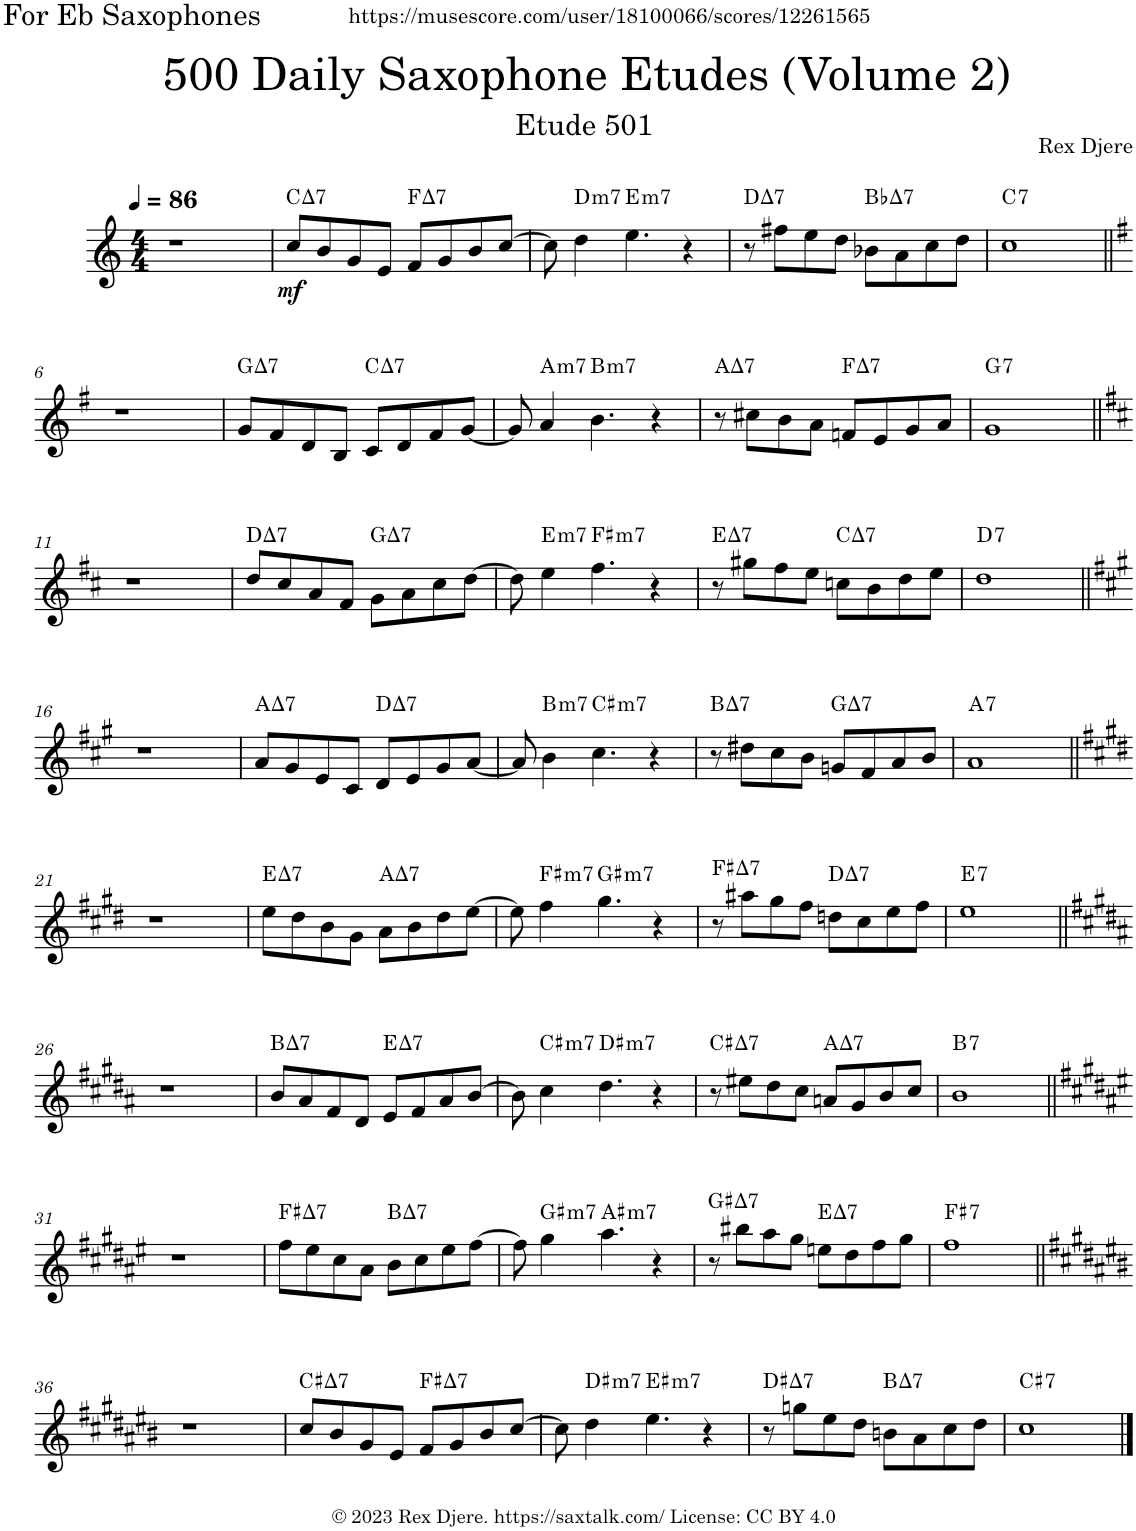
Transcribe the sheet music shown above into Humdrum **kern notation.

**kern	**dynam	**harte
*part1	*part1	*part1
*staff1	*staff1	*
*I"Alto Saxophone	*	*
*I'A. Sax.	*	*
*clefG2	*	*
*Trd5c9	*	*
*k[]	*	*
*M4/4	*	*
*MM86	*	*
=1	=1	=1
1r	.	.
=2	=2	=2
!	!LO:DY:b	!LO:H:kt=7
8cc/L	mf	C:maj7
8b/	.	.
8g/	.	.
8e/J	.	.
!	!	!LO:H:kt=7
8f/L	.	F:maj7
8g/	.	.
8b/	.	.
[8cc/J	.	.
=3	=3	=3
8cc\]	.	.
!	!	!LO:H:kt=m7
4dd\	.	D:min7
!	!	!LO:H:kt=m7
4.ee\	.	E:min7
4r	.	.
=4	=4	=4
!	!	!LO:H:kt=7
8r	.	D:maj7
8ff#X\L	.	.
8ee\	.	.
8dd\J	.	.
!	!	!LO:H:kt=7
8b-X\L	.	Bb:maj7
8a\	.	.
8cc\	.	.
8dd\J	.	.
=5	=5	=5
!	!	!LO:H:kt=7
1cc	.	C:7
!!LO:LB:g=z
=6||	=6||	=6||
*k[f#]	*	*
1r	.	.
=7	=7	=7
!	!	!LO:H:kt=7
8g/L	.	G:maj7
8f#/	.	.
8d/	.	.
8B/J	.	.
!	!	!LO:H:kt=7
8c/L	.	C:maj7
8d/	.	.
8f#/	.	.
[8g/J	.	.
=8	=8	=8
8g/]	.	.
!	!	!LO:H:kt=m7
4a/	.	A:min7
!	!	!LO:H:kt=m7
4.b\	.	B:min7
4r	.	.
=9	=9	=9
!	!	!LO:H:kt=7
8r	.	A:maj7
8cc#X\L	.	.
8b\	.	.
8a\J	.	.
!	!	!LO:H:kt=7
8fn/L	.	F:maj7
8e/	.	.
8g/	.	.
8a/J	.	.
=10	=10	=10
!	!	!LO:H:kt=7
1g	.	G:7
!!LO:LB:g=z
=11||	=11||	=11||
*k[f#c#]	*	*
1r	.	.
=12	=12	=12
!	!	!LO:H:kt=7
8dd/L	.	D:maj7
8cc#/	.	.
8a/	.	.
8f#/J	.	.
!	!	!LO:H:kt=7
8g\L	.	G:maj7
8a\	.	.
8cc#\	.	.
[8dd\J	.	.
=13	=13	=13
8dd\]	.	.
!	!	!LO:H:kt=m7
4ee\	.	E:min7
!	!	!LO:H:kt=m7
4.ff#\	.	F#:min7
4r	.	.
=14	=14	=14
!	!	!LO:H:kt=7
8r	.	E:maj7
8gg#X\L	.	.
8ff#\	.	.
8ee\J	.	.
!	!	!LO:H:kt=7
8ccn\L	.	C:maj7
8b\	.	.
8dd\	.	.
8ee\J	.	.
=15	=15	=15
!	!	!LO:H:kt=7
1dd	.	D:7
!!LO:LB:g=z
=16||	=16||	=16||
*k[f#c#g#]	*	*
1r	.	.
=17	=17	=17
!	!	!LO:H:kt=7
8a/L	.	A:maj7
8g#/	.	.
8e/	.	.
8c#/J	.	.
!	!	!LO:H:kt=7
8d/L	.	D:maj7
8e/	.	.
8g#/	.	.
[8a/J	.	.
=18	=18	=18
8a/]	.	.
!	!	!LO:H:kt=m7
4b\	.	B:min7
!	!	!LO:H:kt=m7
4.cc#\	.	C#:min7
4r	.	.
=19	=19	=19
!	!	!LO:H:kt=7
8r	.	B:maj7
8dd#X\L	.	.
8cc#\	.	.
8b\J	.	.
!	!	!LO:H:kt=7
8gn/L	.	G:maj7
8f#/	.	.
8a/	.	.
8b/J	.	.
=20	=20	=20
!	!	!LO:H:kt=7
1a	.	A:7
!!LO:LB:g=z
=21||	=21||	=21||
*k[f#c#g#d#]	*	*
1r	.	.
=22	=22	=22
!	!	!LO:H:kt=7
8ee\L	.	E:maj7
8dd#\	.	.
8b\	.	.
8g#\J	.	.
!	!	!LO:H:kt=7
8a\L	.	A:maj7
8b\	.	.
8dd#\	.	.
[8ee\J	.	.
=23	=23	=23
8ee\]	.	.
!	!	!LO:H:kt=m7
4ff#\	.	F#:min7
!	!	!LO:H:kt=m7
4.gg#\	.	G#:min7
4r	.	.
=24	=24	=24
!	!	!LO:H:kt=7
8r	.	F#:maj7
8aa#X\L	.	.
8gg#\	.	.
8ff#\J	.	.
!	!	!LO:H:kt=7
8ddn\L	.	D:maj7
8cc#\	.	.
8ee\	.	.
8ff#\J	.	.
=25	=25	=25
!	!	!LO:H:kt=7
1ee	.	E:7
!!LO:LB:g=z
=26||	=26||	=26||
*k[f#c#g#d#a#]	*	*
1r	.	.
=27	=27	=27
!	!	!LO:H:kt=7
8b/L	.	B:maj7
8a#/	.	.
8f#/	.	.
8d#/J	.	.
!	!	!LO:H:kt=7
8e/L	.	E:maj7
8f#/	.	.
8a#/	.	.
[8b/J	.	.
=28	=28	=28
8b\]	.	.
!	!	!LO:H:kt=m7
4cc#\	.	C#:min7
!	!	!LO:H:kt=m7
4.dd#\	.	D#:min7
4r	.	.
=29	=29	=29
!	!	!LO:H:kt=7
8r	.	C#:maj7
8ee#X\L	.	.
8dd#\	.	.
8cc#\J	.	.
!	!	!LO:H:kt=7
8an/L	.	A:maj7
8g#/	.	.
8b/	.	.
8cc#/J	.	.
=30	=30	=30
!	!	!LO:H:kt=7
1b	.	B:7
!!LO:LB:g=z
=31||	=31||	=31||
*k[f#c#g#d#a#e#]	*	*
1r	.	.
=32	=32	=32
!	!	!LO:H:kt=7
8ff#\L	.	F#:maj7
8ee#\	.	.
8cc#\	.	.
8a#\J	.	.
!	!	!LO:H:kt=7
8b\L	.	B:maj7
8cc#\	.	.
8ee#\	.	.
[8ff#\J	.	.
=33	=33	=33
8ff#\]	.	.
!	!	!LO:H:kt=m7
4gg#\	.	G#:min7
!	!	!LO:H:kt=m7
4.aa#\	.	A#:min7
4r	.	.
=34	=34	=34
!	!	!LO:H:kt=7
8r	.	G#:maj7
8bb#X\L	.	.
8aa#\	.	.
8gg#\J	.	.
!	!	!LO:H:kt=7
8een\L	.	E:maj7
8dd#\	.	.
8ff#\	.	.
8gg#\J	.	.
=35	=35	=35
!	!	!LO:H:kt=7
1ff#	.	F#:7
!!LO:LB:g=z
=36||	=36||	=36||
*k[f#c#g#d#a#e#b#]	*	*
1r	.	.
=37	=37	=37
!	!	!LO:H:kt=7
8cc#/L	.	C#:maj7
8b#/	.	.
8g#/	.	.
8e#/J	.	.
!	!	!LO:H:kt=7
8f#/L	.	F#:maj7
8g#/	.	.
8b#/	.	.
[8cc#/J	.	.
=38	=38	=38
8cc#\]	.	.
!	!	!LO:H:kt=m7
4dd#\	.	D#:min7
!	!	!LO:H:kt=m7
4.ee#\	.	E#:min7
4r	.	.
=39	=39	=39
!	!	!LO:H:kt=7
8r	.	D#:maj7
8ggn\L	.	.
8ee#\	.	.
8dd#\J	.	.
!	!	!LO:H:kt=7
8bn\L	.	B:maj7
8a#\	.	.
8cc#\	.	.
8dd#\J	.	.
=40	=40	=40
!	!	!LO:H:kt=7
1cc#	.	C#:7
==	==	==
*-	*-	*-
